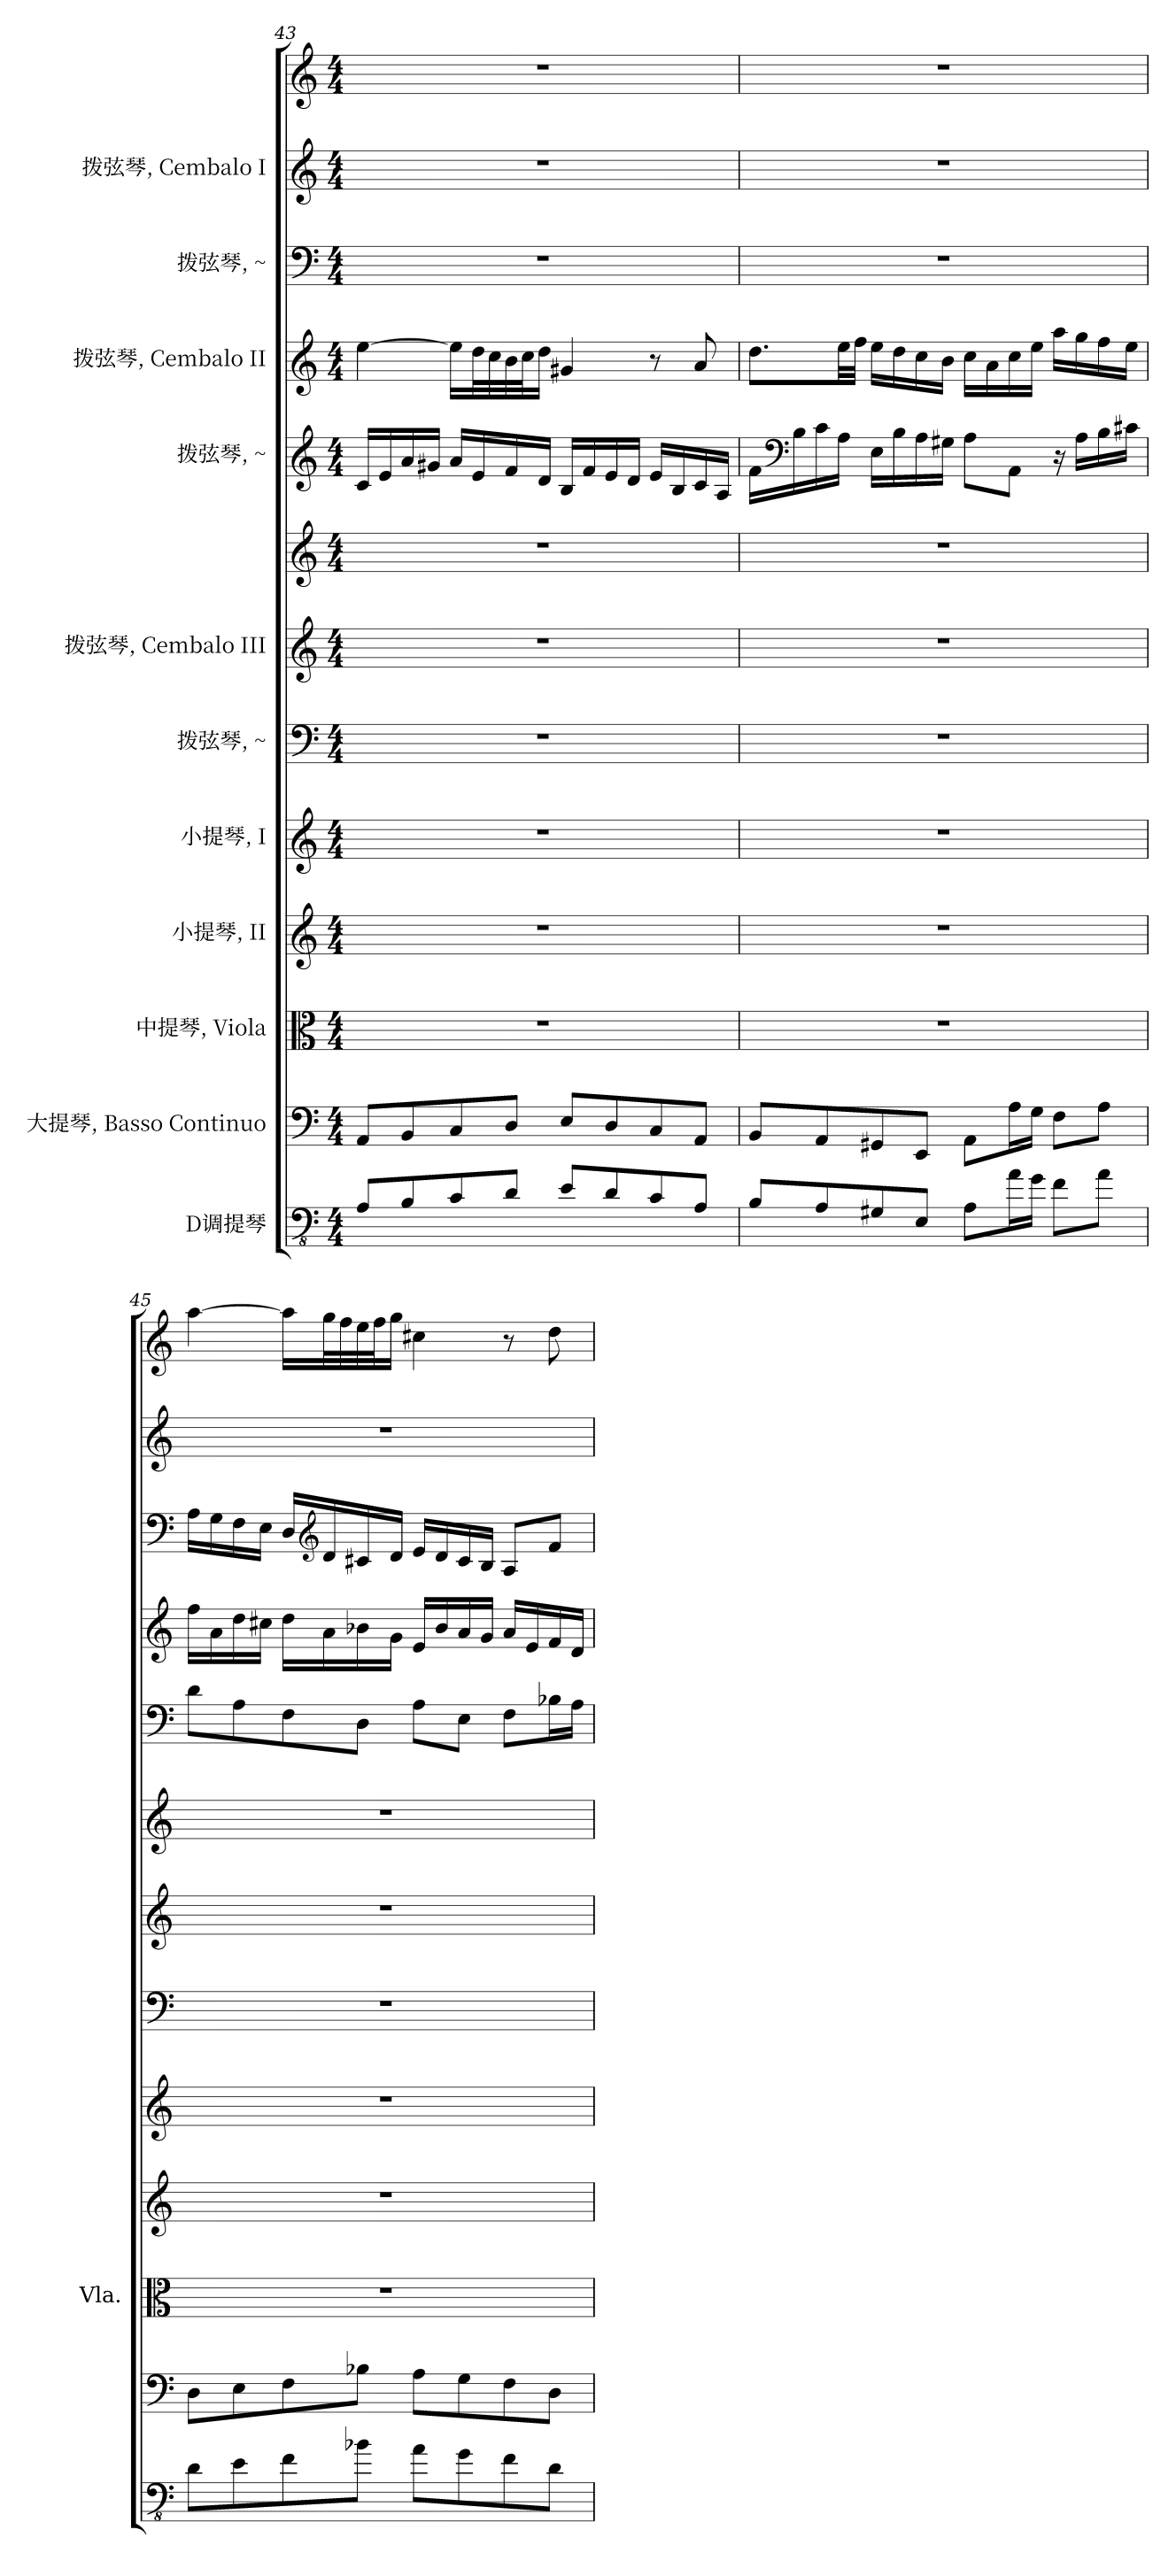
**kern	**kern	**kern	**kern	**kern	**kern	**kern	**kern	**kern	**kern	**kern	**kern	**kern
*part11	*part10	*part9	*part8	*part7	*part6	*part5	*part5	*part4	*part3	*part2	*part1	*part1
*staff13	*staff12	*staff11	*staff10	*staff9	*staff8	*staff7	*staff6	*staff5	*staff4	*staff3	*staff2	*staff1
*I"D调提琴	*I"大提琴, Basso Continuo	*I"中提琴, Viola	*I"小提琴, II	*I"小提琴, I	*I"拨弦琴, ~	*I"拨弦琴, Cembalo III	*	*I"拨弦琴, ~	*I"拨弦琴, Cembalo II	*I"拨弦琴, ~	*I"拨弦琴, Cembalo I	*
*	*	*I'Vla.	*	*	*	*	*	*	*	*	*	*
!!LO:PB:g=z
*clefFv4	*clefF4	*clefC3	*clefG2	*clefG2	*clefF4	*clefG2	*clefG2	*clefG2	*clefG2	*clefF4	*clefG2	*clefG2
*ITrd7c12	*	*	*	*	*	*	*	*	*	*	*	*
*k[]	*k[]	*k[]	*k[]	*k[]	*k[]	*k[]	*k[]	*k[]	*k[]	*k[]	*k[]	*k[]
*M4/4	*M4/4	*M4/4	*M4/4	*M4/4	*M4/4	*M4/4	*M4/4	*M4/4	*M4/4	*M4/4	*M4/4	*M4/4
=43	=43	=43	=43	=43	=43	=43	=43	=43	=43	=43	=43	=43
8AAA/L	8AA/L	1r	1r	1r	1r	1r	1r	16c/LL	[4ee\	1r	1r	1r
.	.	.	.	.	.	.	.	16e/	.	.	.	.
8BBB/	8BB/	.	.	.	.	.	.	16a/	.	.	.	.
.	.	.	.	.	.	.	.	16g#X/JJ	.	.	.	.
8CC/	8C/	.	.	.	.	.	.	16a/LL	16ee\LL]	.	.	.
.	.	.	.	.	.	.	.	16e/	32dd\L	.	.	.
.	.	.	.	.	.	.	.	.	32cc\	.	.	.
8DD/J	8D/J	.	.	.	.	.	.	16f/	32b\	.	.	.
.	.	.	.	.	.	.	.	.	32cc\J	.	.	.
.	.	.	.	.	.	.	.	16d/JJ	16dd\JJ	.	.	.
8EE/L	8E/L	.	.	.	.	.	.	16B/LL	4g#X/	.	.	.
.	.	.	.	.	.	.	.	16f/	.	.	.	.
8DD/	8D/	.	.	.	.	.	.	16e/	.	.	.	.
.	.	.	.	.	.	.	.	16d/JJ	.	.	.	.
8CC/	8C/	.	.	.	.	.	.	16e/LL	8r	.	.	.
.	.	.	.	.	.	.	.	16B/	.	.	.	.
8AAA/J	8AA/J	.	.	.	.	.	.	16c/	8a/	.	.	.
.	.	.	.	.	.	.	.	16A/JJ	.	.	.	.
=44	=44	=44	=44	=44	=44	=44	=44	=44	=44	=44	=44	=44
8BBB/L	8BB/L	1r	1r	1r	1r	1r	1r	16f\LL	8.dd\L	1r	1r	1r
*	*	*	*	*	*	*	*	*clefF4	*	*	*	*
.	.	.	.	.	.	.	.	16B\	.	.	.	.
8AAA/	8AA/	.	.	.	.	.	.	16c\	.	.	.	.
.	.	.	.	.	.	.	.	16A\JJ	32ee\LL	.	.	.
.	.	.	.	.	.	.	.	.	32ff\JJJ	.	.	.
8GGG#X/	8GG#X/	.	.	.	.	.	.	16E\LL	16ee\LL	.	.	.
.	.	.	.	.	.	.	.	16B\	16dd\	.	.	.
8EEE/J	8EE/J	.	.	.	.	.	.	16A\	16cc\	.	.	.
.	.	.	.	.	.	.	.	16G#X\JJ	16b\JJ	.	.	.
8AAA\L	8AA\L	.	.	.	.	.	.	8A\L	16cc\LL	.	.	.
.	.	.	.	.	.	.	.	.	16a\	.	.	.
16AA\L	16A\L	.	.	.	.	.	.	8AA\J	16cc\	.	.	.
16GG\JJ	16G\JJ	.	.	.	.	.	.	.	16ee\JJ	.	.	.
8FF\L	8F\L	.	.	.	.	.	.	16r	16aa\LL	.	.	.
.	.	.	.	.	.	.	.	16A\LL	16gg\	.	.	.
8AA\J	8A\J	.	.	.	.	.	.	16B\	16ff\	.	.	.
.	.	.	.	.	.	.	.	16c#X\JJ	16ee\JJ	.	.	.
!!LO:PB:g=z
=45	=45	=45	=45	=45	=45	=45	=45	=45	=45	=45	=45	=45
8DD\L	8D\L	1r	1r	1r	1r	1r	1r	8d\L	16ff\LL	16A\LL	1r	[4aa\
.	.	.	.	.	.	.	.	.	16a\	16G\	.	.
8EE\	8E\	.	.	.	.	.	.	8A\	16dd\	16F\	.	.
.	.	.	.	.	.	.	.	.	16cc#X\JJ	16E\JJ	.	.
8FF\	8F\	.	.	.	.	.	.	8F\	16dd\LL	16D/LL	.	16aa\LL]
*	*	*	*	*	*	*	*	*	*	*clefG2	*	*
.	.	.	.	.	.	.	.	.	16a\	16d/	.	32gg\L
.	.	.	.	.	.	.	.	.	.	.	.	32ff\
8BB-X\J	8B-X\J	.	.	.	.	.	.	8D\J	16b-X\	16c#X/	.	32ee\
.	.	.	.	.	.	.	.	.	.	.	.	32ff\J
.	.	.	.	.	.	.	.	.	16g\JJ	16d/JJ	.	16gg\JJ
8AA\L	8A\L	.	.	.	.	.	.	8A\L	16e/LL	16e/LL	.	4cc#X\
.	.	.	.	.	.	.	.	.	16b-/	16d/	.	.
8GG\	8G\	.	.	.	.	.	.	8E\J	16a/	16c#/	.	.
.	.	.	.	.	.	.	.	.	16g/JJ	16B/JJ	.	.
8FF\	8F\	.	.	.	.	.	.	8F\L	16a/LL	8A/L	.	8r
.	.	.	.	.	.	.	.	.	16e/	.	.	.
8DD\J	8D\J	.	.	.	.	.	.	16B-X\L	16f/	8f/J	.	8dd\
.	.	.	.	.	.	.	.	16A\JJ	16d/JJ	.	.	.
=	=	=	=	=	=	=	=	=	=	=	=	=
*-	*-	*-	*-	*-	*-	*-	*-	*-	*-	*-	*-	*-
